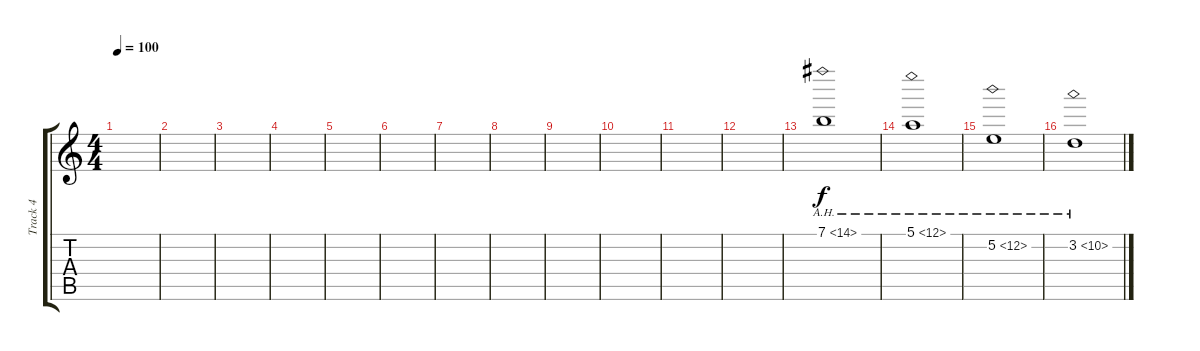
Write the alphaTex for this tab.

\track ("Track 4" "Track 4") {instrument electricguitarclean}
\staff {score tabs}
\tuning (E4 B3 G3 D3 A2 E2) {hide}
\ts (4 4)
\tempo 100
\clef g2
\ks c
|
|
|
|
|
|
|
|
|
|
|
|
7.1{ah 7}.1 |
5.1{ah 7}.1 |
5.2{ah 7}.1 |
3.2{ah 7}.1
